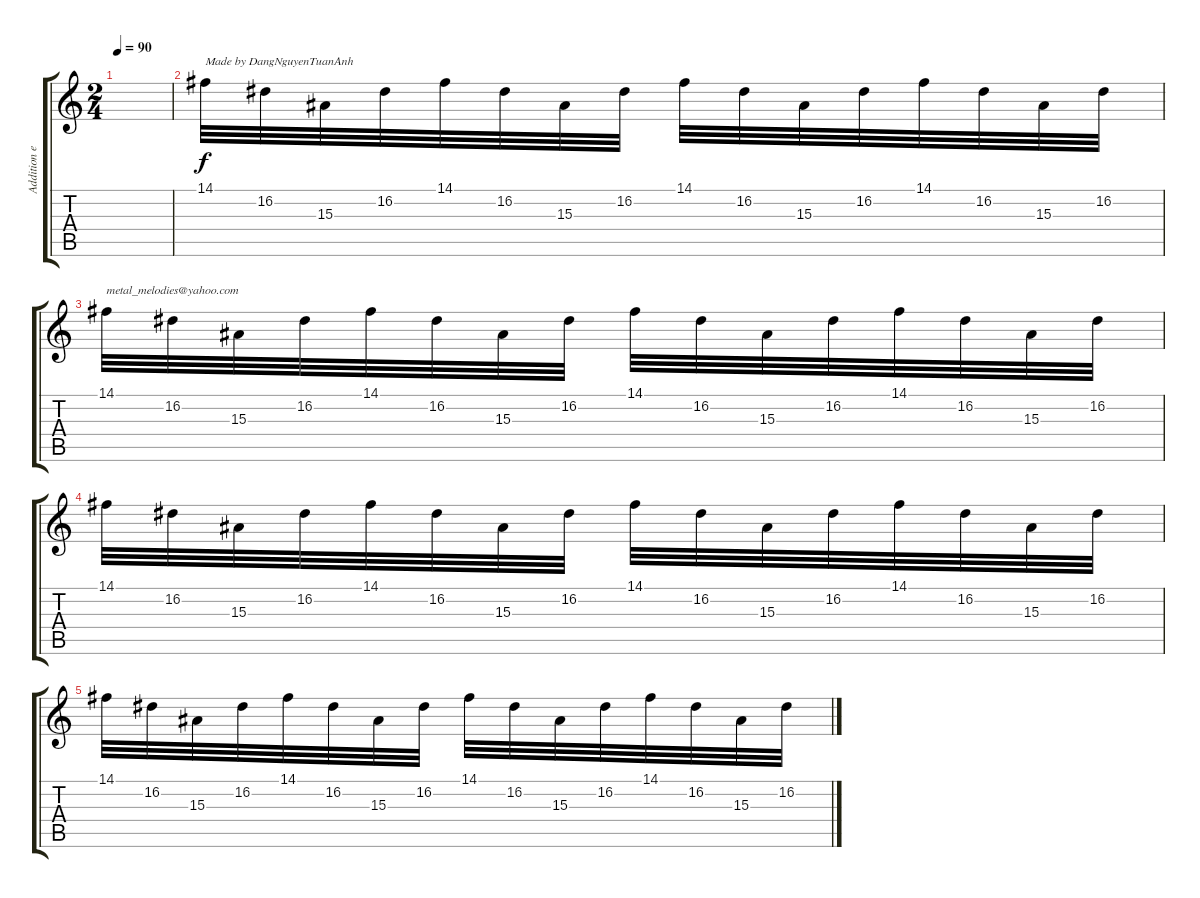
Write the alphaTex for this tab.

\track ("Addition effects + instruments" "Addition e") {instrument stringensemble1}
\staff {score tabs}
\tuning (E4 B3 G3 D3 A2 E2) {hide}
\ts (2 4)
\tempo 90
\clef g2
\ks c
|
14.1.32{txt "Made by DangNguyenTuanAnh" dy f volume 16} 16.2.32 15.3.32 16.2.32 14.1.32 16.2.32 15.3.32 16.2.32 14.1.32 16.2.32 15.3.32 16.2.32 14.1.32 16.2.32 15.3.32 16.2.32 |
14.1.32{txt "metal_melodies@yahoo.com"} 16.2.32 15.3.32 16.2.32 14.1.32 16.2.32 15.3.32 16.2.32 14.1.32 16.2.32 15.3.32 16.2.32 14.1.32 16.2.32 15.3.32 16.2.32 |
14.1.32 16.2.32 15.3.32 16.2.32 14.1.32 16.2.32 15.3.32 16.2.32 14.1.32 16.2.32 15.3.32 16.2.32 14.1.32 16.2.32 15.3.32 16.2.32 |
14.1.32 16.2.32 15.3.32 16.2.32 14.1.32 16.2.32 15.3.32 16.2.32 14.1.32 16.2.32 15.3.32 16.2.32 14.1.32 16.2.32 15.3.32 16.2.32
